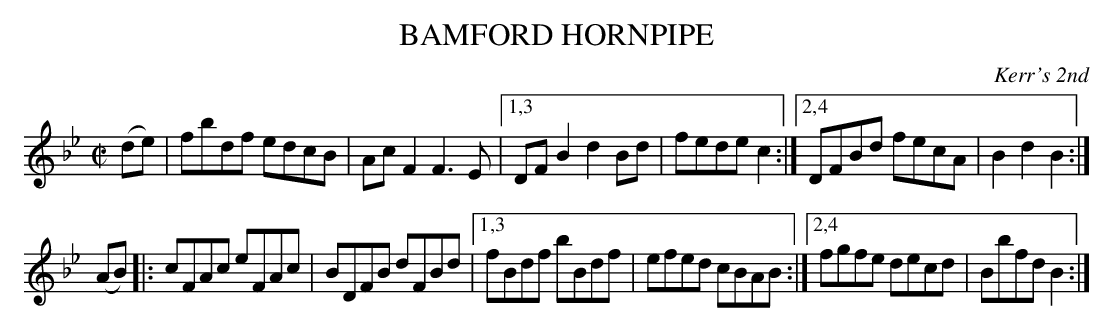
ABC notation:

X:1
T: BAMFORD HORNPIPE
O: Kerr's 2nd
M: C|
L: 1/8
K: Bb
(de) |  fbdf edcB | AcF2 F3E  |1,3 DFB2 d2Bd | fede c2   :|2,4 DFBd fecA | B2d2 B2 :|
(AB) |: cFAc eFAc | BDFB dFBd |1,3 fBdf bBdf | efed cBAB :|2,4 fgfe decd | Bbfd B2 :|
